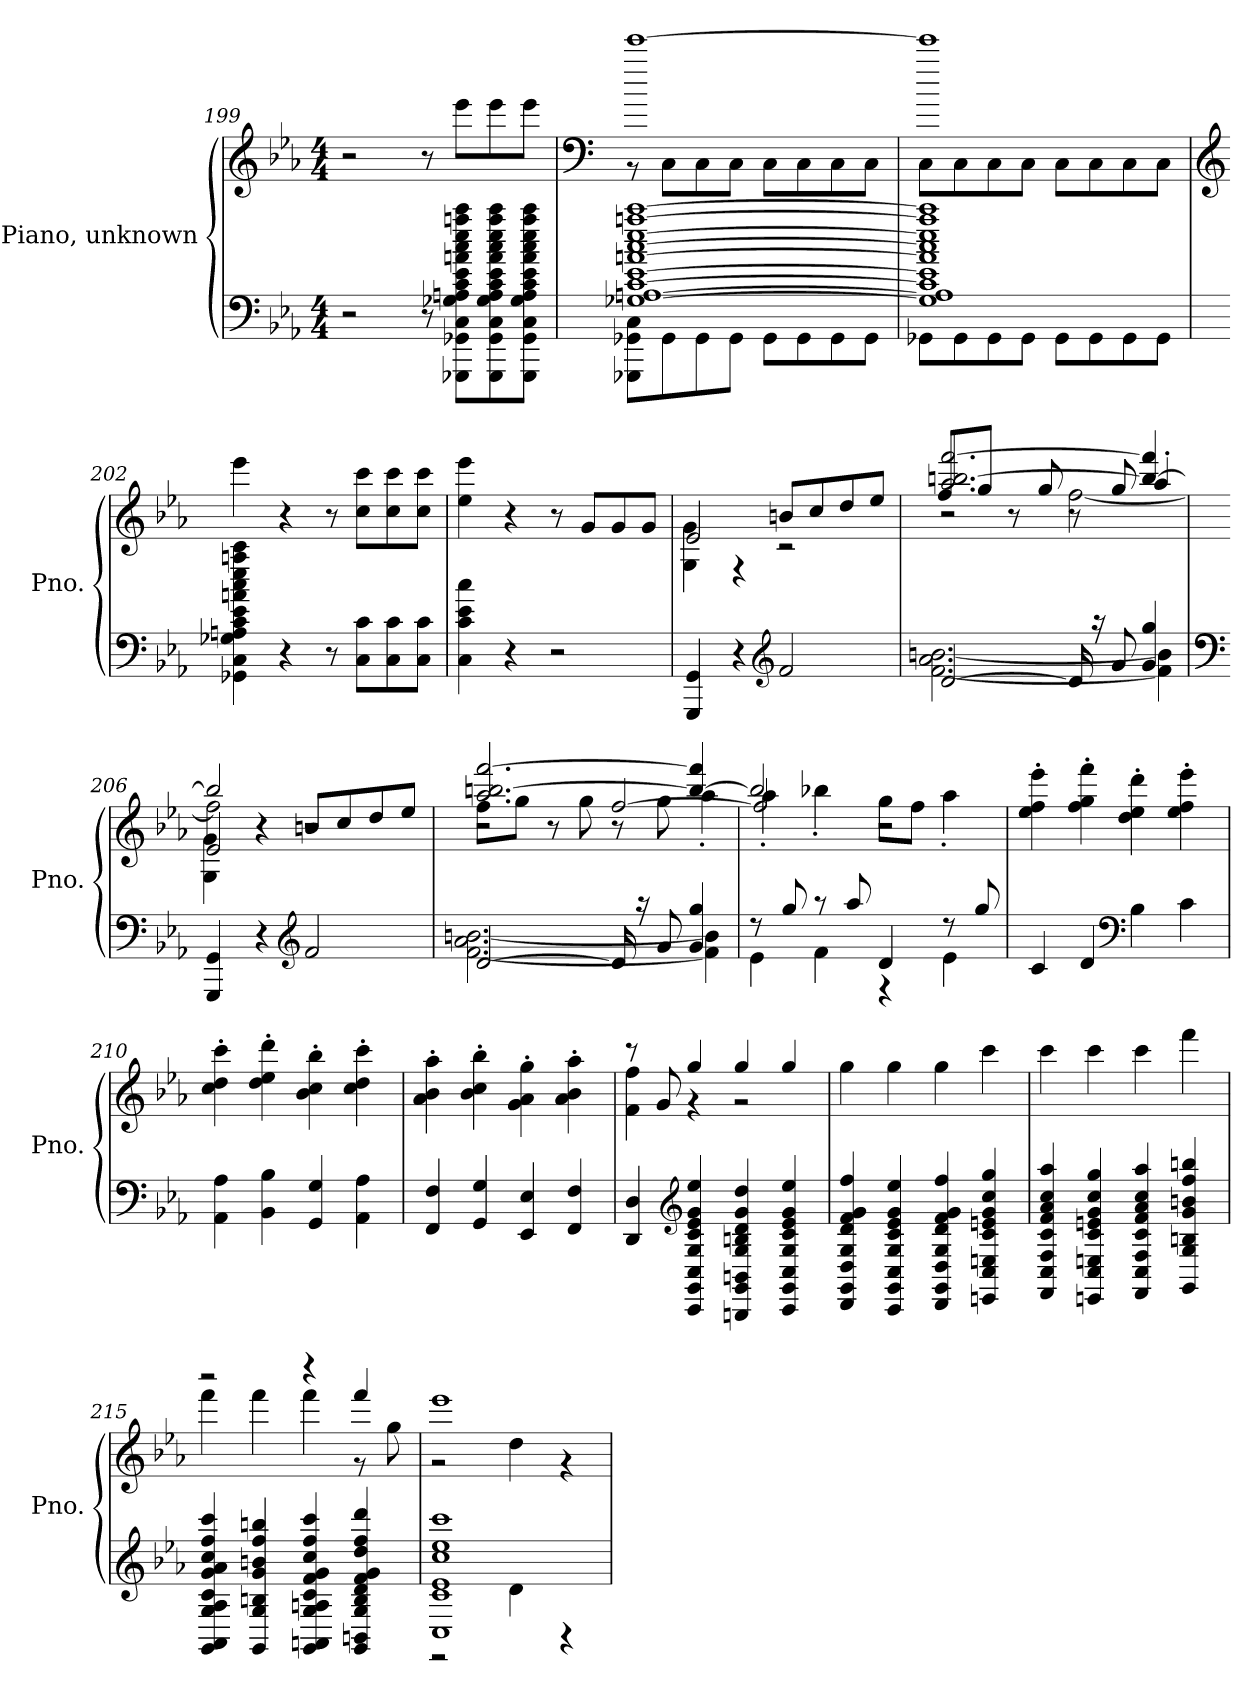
**kern	**kern
*part1	*part1
*staff2	*staff1
*I"Piano, unknown	*
*I'Pno.	*
*clefF4	*clefG2
*k[b-e-a-]	*k[b-e-a-]
*M4/4	*M4/4
=199	=199
2r	2r
8r	8r
8GGG-X\ 8GG-X\ 8C\ 8G-X\ 8An\ 8c\ 8e-\ 8an\ 8cc\ 8ee-\ 8aan\ 8ccc\L	8eee-\L
8GGG-\ 8GG-\ 8C\ 8G-\ 8A\ 8c\ 8e-\ 8a\ 8cc\ 8ee-\ 8aa\ 8ccc\	8eee-\
8GGG-\ 8GG-\ 8C\ 8G-\ 8A\ 8c\ 8e-\ 8a\ 8cc\ 8ee-\ 8aa\ 8ccc\J	8eee-\J
=200	=200
*	*clefF4
*^	*^
[1G-X [1An [1c [1e- [1an [1cc [1ee- [1aan [1ccc	8GGG-X\ 8GG-X\ 8C\L	[1eee-	8r
.	8GG-\	.	8C\L
.	8GG-\	.	8C\
.	8GG-\J	.	8C\J
.	8GG-\L	.	8C\L
.	8GG-\	.	8C\
.	8GG-\	.	8C\
.	8GG-\J	.	8C\J
=201	=201	=201	=201
1G-] 1A] 1c] 1e-] 1a] 1cc] 1ee-] 1aa] 1ccc]	8GG-X\L	1eee-]	8C\L
.	8GG-\	.	8C\
.	8GG-\	.	8C\
.	8GG-\J	.	8C\J
.	8GG-\L	.	8C\L
.	8GG-\	.	8C\
.	8GG-\	.	8C\
.	8GG-\J	.	8C\J
*v	*v	*	*
*	*v	*v
!!LO:LB:g=z
=202	=202
*	*clefG2
4GG-X\ 4C\ 4G-X\ 4An\ 4c\ 4e-\ 4an\ 4cc\ 4ee-\ 4aan\ 4ccc\	4eee-\
4r	4r
8r	8r
8C\ 8c\L	8cc\ 8ccc\L
8C\ 8c\	8cc\ 8ccc\
8C\ 8c\J	8cc\ 8ccc\J
=203	=203
4C\ 4c\ 4e-\ 4cc\	4ee-\ 4eee-\
4r	4r
2r	8r
.	8g/L
.	8g/
.	8g/J
=204	=204
*	*^
4GGG/ 4GG/	2e-/	4G\ 4g\
4r	.	4r
*clefG2	*	*
2f/	8bn/L	2r
.	8cc/	.
.	8dd/	.
.	8ee-/J	.
=205	=205	=205
*^	*	*^
[2d/	[2.f\ 2.a-\ [2.bn\	2.aa-/ [2.bbn/ [2.fff/	2r	8ff/L
.	.	.	.	8gg/J
.	.	.	.	8r
.	.	.	.	8gg/
16d/]	.	.	[2ff\	8r
16r	.	.	.	.
8g/	.	.	.	8gg/
4g/ 4gg/	4f\] 4b\]	4bb/_ 4fff/]	.	4aa-'/
*v	*v	*	*	*
*	*v	*v	*v
!!LO:PB:g=z
=206	=206
*clefF4	*
*	*^
*	*	*^
*	*	*	*^
4GGG/ 4GG/	2bb/]	2ff\]	2e-/	4G\ 4g\
4r	.	.	.	4r
*clefG2	*	*	*	*
2f/	2r	2r	8bn/L	2r
.	.	.	8cc/	.
.	.	.	8dd/	.
.	.	.	8ee-/J	.
*	*	*	*v	*v
=207	=207	=207	=207
*^	*	*	*
[2d/	[2.f\ 2.a-\ [2.bn\	2.aa-/ [2.bbn/ [2.fff/	8ff\L	2r
.	.	.	8gg\J	.
.	.	.	8r	.
.	.	.	8gg\	.
16d/]	.	.	8r	[2ff/
16r	.	.	.	.
8g/	.	.	8gg\	.
4g/ 4gg/	4f\] 4b\]	4bb/_ 4fff/]	4aa-'\	.
=208	=208	=208	=208	=208
8r	4e-\	2bb/]	4aa-'\	2ff/]
8gg/	.	.	.	.
8r	4f\	.	4bb-X'\	.
8aa-/	.	.	.	.
4d/	4r	2r	8gg\L	2r
.	.	.	8ff\J	.
8r	4e-\	.	4aa-'\	.
8gg/	.	.	.	.
*v	*v	*	*	*
*	*v	*v	*v
=209	=209
4c/	4ee-\' 4ff\' 4eee-\'
4d/	4ff\' 4gg\' 4fff\'
*clefF4	*
4B-\	4dd\' 4ee-\' 4ddd\'
4c\	4ee-\' 4ff\' 4eee-\'
!!LO:LB:g=z
=210	=210
4AA-\ 4A-\	4cc\' 4dd\' 4ccc\'
4BB-\ 4B-\	4dd\' 4ee-\' 4ddd\'
4GG/ 4G/	4b-\' 4cc\' 4bb-\'
4AA-\ 4A-\	4cc\' 4dd\' 4ccc\'
=211	=211
4FF/ 4F/	4a-\' 4b-\' 4aa-\'
4GG/ 4G/	4b-\' 4cc\' 4bb-\'
4EE-/ 4E-/	4g\' 4a-\' 4gg\'
4FF/ 4F/	4a-\' 4b-\' 4aa-\'
=212	=212
*	*^
4DD/ 4D/	8r	4f\ 4ff\
.	8g/	.
*clefG2	*	*
4CC/ 4GG/ 4C/ 4G/ 4c/ 4e-/ 4g/ 4ee-/	4gg/	4r
4BBBn/ 4GG/ 4BBn/ 4G/ 4Bn/ 4d/ 4g/ 4dd/	4gg/	2r
4CC/ 4GG/ 4C/ 4G/ 4c/ 4e-/ 4g/ 4ee-/	4gg/	.
*	*v	*v
=213	=213
4DD/ 4GG/ 4D/ 4G/ 4d/ 4f/ 4g/ 4ff/	4gg\
4CC/ 4GG/ 4C/ 4G/ 4c/ 4e-/ 4g/ 4ee-/	4gg\
4DD/ 4GG/ 4D/ 4G/ 4d/ 4f/ 4g/ 4ff/	4gg\
4EEn/ 4C/ 4En/ 4c/ 4en/ 4g/ 4cc/ 4gg/	4ccc\
=214	=214
4FF/ 4C/ 4F/ 4c/ 4f/ 4a-/ 4cc/ 4aa-/	4ccc\
4EEn/ 4C/ 4En/ 4c/ 4en/ 4g/ 4cc/ 4gg/	4ccc\
4FF/ 4C/ 4F/ 4c/ 4f/ 4a-/ 4cc/ 4aa-/	4ccc\
4GG/ 4G/ 4Bn/ 4g/ 4bn/ 4ff/ 4bbn/	4fff\
!!LO:LB:g=z
=215	=215
*	*^
4GG/ 4AA-/ 4G/ 4A-/ 4c/ 4g/ 4a-/ 4cc/ 4ff/ 4ccc/	2r	4fff\
4GG/ 4G/ 4Bn/ 4g/ 4bn/ 4ff/ 4bbn/	.	4fff\
4GG/ 4AAn/ 4G/ 4An/ 4c/ 4f/ 4g/ 4cc/ 4ff/ 4ccc/	4r	4fff\
4GG/ 4BBn/ 4G/ 4B/ 4d/ 4f/ 4g/ 4dd/ 4ff/ 4ddd/	4fff/	8r
.	.	8gg\
=216	=216	=216
*^	*	*
1C 1c 1e- 1cc 1ee- 1ccc	2r	1eee-	2r
.	4d\	.	4dd\
.	4r	.	4r
*v	*v	*	*
*	*v	*v
=	=
*-	*-
